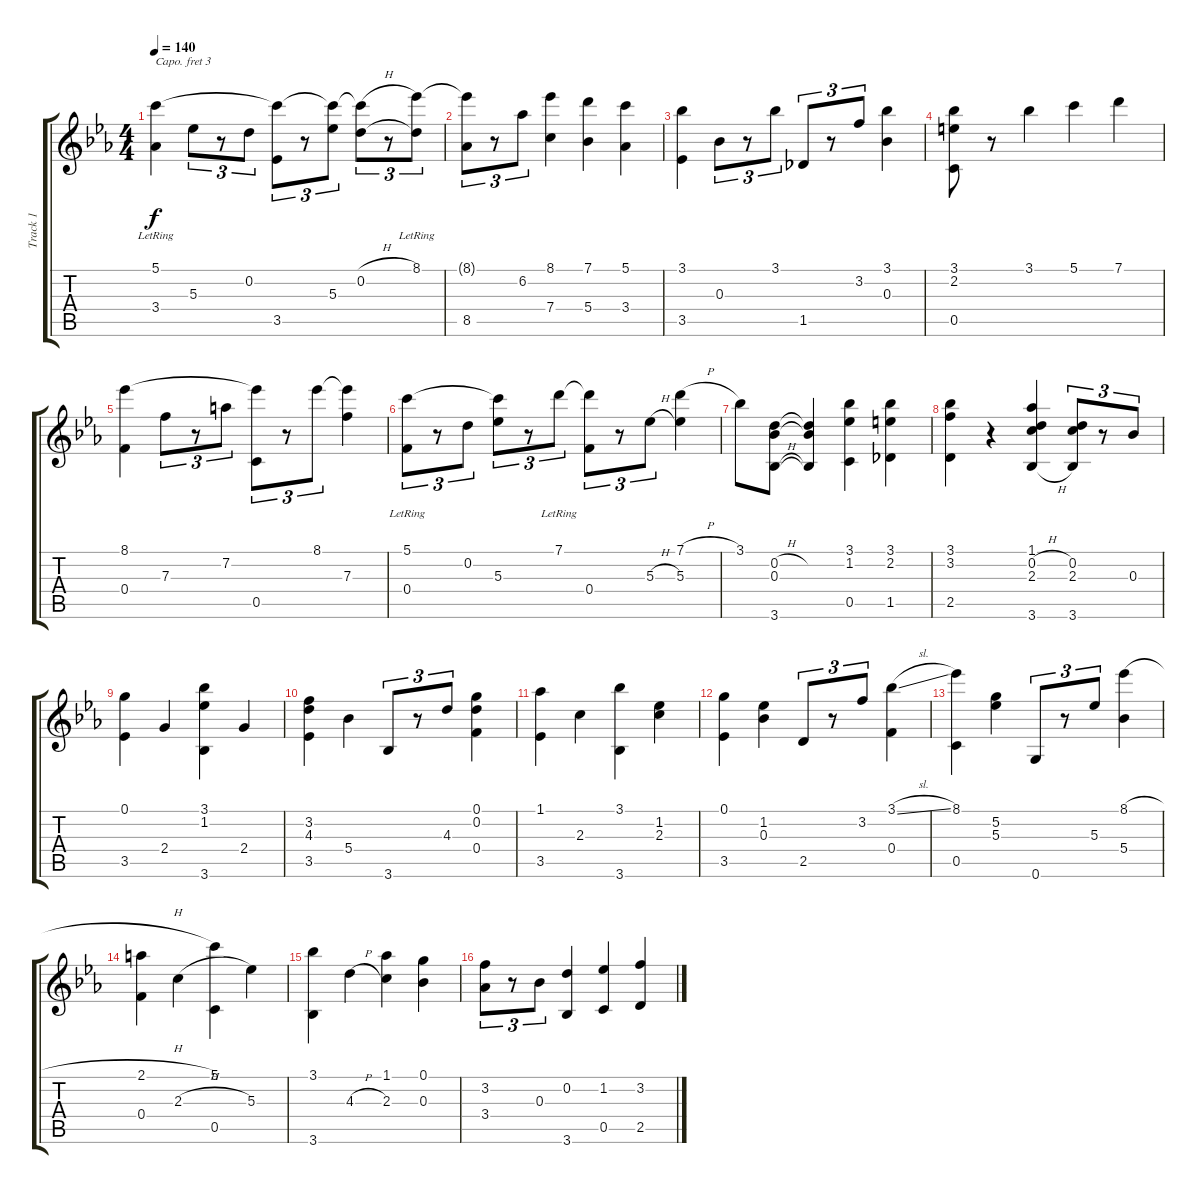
\track ("Track 1" "Track 1") {instrument acousticguitarsteel}
\staff {score tabs}
\capo 3
\tuning (E4 B3 G3 D3 A2 E2) {hide}
\ts (4 4)
\tempo 140
\clef g2
\ks eb
(5.1{lr} 3.4).4{dy f} 5.3.8{tu (3 2)} r.8{tu (3 2)} 0.2.8{tu (3 2)} (5.1{t} 3.5).8{tu (3 2)} r.8{tu (3 2)} (5.1{t} 5.3).8{tu (3 2)} (5.1{h t} 0.2).8{tu (3 2)} r.8{tu (3 2)} (8.1{lr} 0.2{t}).8{tu (3 2)} |
(8.1{t} 8.5).8{tu (3 2)} r.8{tu (3 2)} 6.2.8{tu (3 2)} (8.1 7.4).4 (7.1 5.4).4 (5.1 3.4).4 |
(3.1 3.5).4 0.3.8{tu (3 2)} r.8{tu (3 2)} 3.1.8{tu (3 2)} 1.5.8{tu (3 2)} r.8{tu (3 2)} 3.2.8{tu (3 2)} (3.1 0.3).4 |
(3.1 2.2 0.5).8 r.8 3.1.4 5.1.4 7.1.4 |
(8.1 0.4).4 7.3.8{tu (3 2)} r.8{tu (3 2)} 7.2.8{tu (3 2)} (8.1{t} 0.5).8{tu (3 2)} r.8{tu (3 2)} 8.1.8{tu (3 2)} (8.1{t} 7.3).4 |
(5.1{lr} 0.4).8{tu (3 2)} r.8{tu (3 2)} 0.2.8{tu (3 2)} (5.1{t} 5.3).8{tu (3 2)} r.8{tu (3 2)} 7.1{lr}.8{tu (3 2)} (7.1{t} 0.4).8{tu (3 2)} r.8{tu (3 2)} 5.3{h}.8{tu (3 2)} (7.1{h} 5.3).4 |
3.1.8 (0.2{h} 0.3{h} 3.6{h}).8 (0.2{t} 0.3{t} 3.6{t}).4 (3.1 1.2 0.5).4 (3.1 2.2 1.5).4 |
(3.1 3.2 2.5).4 r.4 (1.1 0.2{h} 2.3{h} 3.6{h}).4 (0.2 2.3 3.6).8{tu (3 2)} r.8{tu (3 2)} 0.3.8{tu (3 2)} |
(0.1 3.5).4 2.4.4 (3.1 1.2 3.6).4 2.4.4 |
(3.2 4.3 3.5).4 5.4.4 3.6.8{tu (3 2)} r.8{tu (3 2)} 4.3.8{tu (3 2)} (0.1 0.2 0.4).4 |
(1.1 3.5).4 2.3.4 (3.1 3.6).4 (1.2 2.3).4 |
(0.1 3.5).4 (1.2 0.3).4 2.5.8{tu (3 2)} r.8{tu (3 2)} 3.2.8{tu (3 2)} (3.1{sl} 0.4).4 |
(8.1 0.5).4 (5.2 5.3).4 0.6.8{tu (3 2)} r.8{tu (3 2)} 5.3.8{tu (3 2)} (8.1{h} 5.4).4 |
(2.1{h} 0.4).4 2.3{h}.4 (5.1 0.5).4 5.3.4 |
(3.1 3.6).4 4.3{h}.4 (1.1 2.3).4 (0.1 0.3).4 |
(3.2 3.4).8{tu (3 2)} r.8{tu (3 2)} 0.3.8{tu (3 2)} (0.2 3.6).4 (1.2 0.5).4 (3.2 2.5).4
